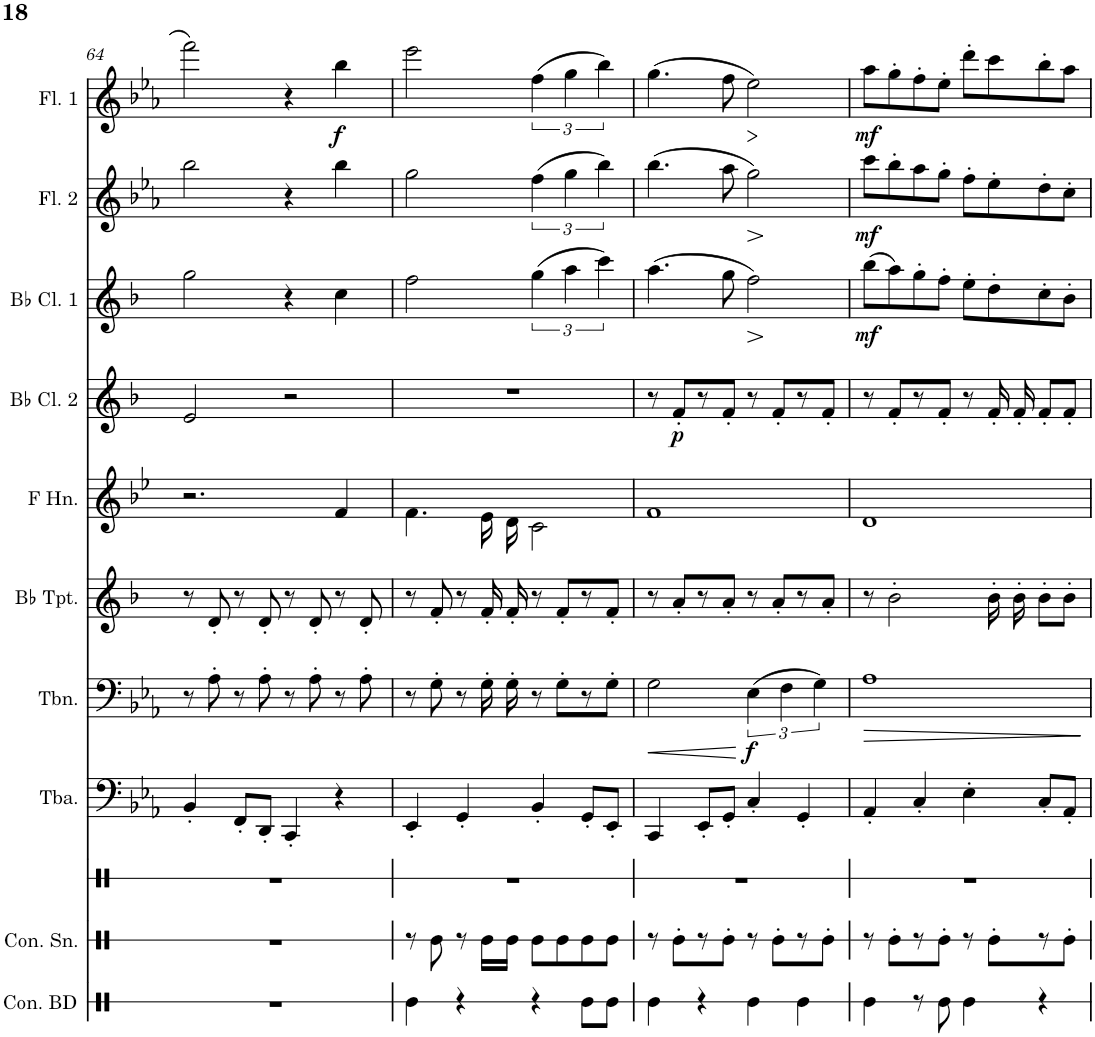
**kern	**kern	**kern	**kern	**kern	**dynam	**kern	**kern	**kern	**dynam	**kern	**dynam	**kern	**dynam	**kern	**dynam
*part11	*part10	*part9	*part8	*part7	*part7	*part6	*part5	*part4	*part4	*part3	*part3	*part2	*part2	*part1	*part1
*staff11	*staff10	*staff9	*staff8	*staff7	*staff7	*staff6	*staff5	*staff4	*staff4	*staff3	*staff3	*staff2	*staff2	*staff1	*staff1
*I"Concert Bass Drum	*I"Concert Snare Drum	*I"Crash Cymbal	*I"Tuba	*I"Trombone	*	*I"Bb Trumpet	*I"Horn in F	*I"Bb Clarinet 2	*	*I"Bb Clarinet 1	*	*I"Flute 2	*	*I"Flute 1	*
*I'Con. BD	*I'Con. Sn.	*I'Cym	*I'Tba.	*I'Tbn.	*	*I'Bb Tpt.	*	*I'Bb Cl. 2	*	*I'Bb Cl. 1	*	*I'Fl. 2	*	*I'Fl. 1	*
!!LO:PB:g=z
*clefX	*clefX	*clefX	*clefF4	*clefF4	*	*clefG2	*clefG2	*clefG2	*	*clefG2	*	*clefG2	*	*clefG2	*
*	*	*	*	*	*	*Trd1c2	*Trd4c7	*Trd1c2	*	*Trd1c2	*	*	*	*	*
*k[]	*k[]	*k[]	*k[b-e-a-]	*k[b-e-a-]	*	*k[b-]	*k[b-e-]	*k[b-]	*	*k[b-]	*	*k[b-e-a-]	*	*k[b-e-a-]	*
*M4/4	*M4/4	*M4/4	*M4/4	*M4/4	*	*M4/4	*M4/4	*M4/4	*	*M4/4	*	*M4/4	*	*M4/4	*
=64	=64	=64	=64	=64	=64	=64	=64	=64	=64	=64	=64	=64	=64	=64	=64
1r	1r	1r	4BB-'/	8r	.	8r	2.r	2e/	.	2gg\	.	2bb-\	.	2fff\	.
.	.	.	.	8A-'\	.	8d'/	.	.	.	.	.	.	.	.	.
.	.	.	8FF'/L	8r	.	8r	.	.	.	.	.	.	.	.	.
.	.	.	8DD'/J	8A-'\	.	8d'/	.	.	.	.	.	.	.	.	.
.	.	.	4CC'/	8r	.	8r	.	2r	.	4r	.	4r	.	4r	.
.	.	.	.	8A-'\	.	8d'/	.	.	.	.	.	.	.	.	.
!	!	!	!	!	!	!	!	!	!	!	!	!	!	!	!LO:DY:b
.	.	.	4r	8r	.	8r	4f/	.	.	4cc\	.	4bb-\	.	4bb-\	f
.	.	.	.	8A-'\	.	8d'/	.	.	.	.	.	.	.	.	.
=65	=65	=65	=65	=65	=65	=65	=65	=65	=65	=65	=65	=65	=65	=65	=65
4Re\	8r	1r	4EE-'/	8r	.	8r	4.f\	1r	.	2ff\	.	2gg\	.	2eee-\	.
.	8Re\	.	.	8G'\	.	8f'/	.	.	.	.	.	.	.	.	.
4r	8r	.	4GG'/	8r	.	8r	.	.	.	.	.	.	.	.	.
.	16Re\LL	.	.	16G'\	.	16f'/	16e-\LL	.	.	.	.	.	.	.	.
.	16Re\JJ	.	.	16G'\	.	16f'/	16d\JJ	.	.	.	.	.	.	.	.
4r	8Re\L	.	4BB-'/	8r	.	8r	2c\	.	.	(>6gg\	.	(6ff\	.	(6ff\	.
.	8Re\	.	.	8G'\L	.	8f'/L	.	.	.	.	.	.	.	.	.
.	.	.	.	.	.	.	.	.	.	6aa\	.	6gg\	.	6gg\	.
8Re\L	8Re\	.	8GG'/L	8r	.	8r	.	.	.	.	.	.	.	.	.
.	.	.	.	.	.	.	.	.	.	6ccc\)	.	6bb-\)	.	6bb-\)	.
8Re\J	8Re\J	.	8EE-'/J	8G'\J	.	8f'/J	.	.	.	.	.	.	.	.	.
=66	=66	=66	=66	=66	=66	=66	=66	=66	=66	=66	=66	=66	=66	=66	=66
!	!	!	!	!	!LO:HP:b	!	!	!	!	!	!	!	!	!	!
4Re\	8r	1r	4CC/	2G\	<	8r	1f	8r	.	(>4.aa\	.	(4.bb-\	.	(4.gg\	.
!	!	!	!	!	!	!	!	!	!LO:DY:b	!	!	!	!	!	!
.	8Re'\L	.	.	.	.	8a'/L	.	8f'/L	p	.	.	.	.	.	.
4r	8r	.	8EE-'/L	.	.	8r	.	8r	.	.	.	.	.	.	.
.	8Re'\J	.	8GG'/J	.	.	8a'/J	.	8f'/J	.	8gg\	.	8aa-\	.	8ff\	.
!	!	!	!	!	!LO:DY:b	!	!	!	!	!	!	!	!	!	!
4Re\	8r	.	4C'/	(>6E-\	f	8r	.	8r	.	2ff\)	.	2gg\)	.	2ee-\)	.
.	8Re'\L	.	.	.	.	8a'/L	.	8f'/L	.	.	.	.	.	.	.
.	.	.	.	6F\	.	.	.	.	.	.	.	.	.	.	.
4Re\	8r	.	4GG'/	.	.	8r	.	8r	.	.	.	.	.	.	.
.	.	.	.	6G\)	.	.	.	.	.	.	.	.	.	.	.
.	8Re'\J	.	.	.	.	8a'/J	.	8f'/J	.	.	.	.	.	.	.
=67	=67	=67	=67	=67	=67	=67	=67	=67	=67	=67	=67	=67	=67	=67	=67
!	!	!	!	!	!	!	!	!	!	!	!LO:DY:b	!	!LO:DY:b	!	!LO:DY:b
4Re\	8r	1r	4AA-'/	1A-	.	8r	1d	8r	.	(>8bb-\L	mf	8ccc\L	mf	8aa-\L	mf
.	8Re'\L	.	.	.	.	2b-'\	.	8f'/L	.	8aa\)	.	8bb-'\	.	8gg'\	.
8r	8r	.	4C'/	.	.	.	.	8r	.	8gg'\	.	8aa-\	.	8ff'\	.
8Re\	8Re'\J	.	.	.	.	.	.	8f'/J	.	8ff'\J	.	8gg'\J	.	8ee-'\J	.
4Re\	8r	.	4E-'\	.	.	.	.	8r	.	8ee'\L	.	8ff'\L	.	8ddd'\L	.
.	8Re'\L	.	.	.	.	16b-'\	.	16f'/	.	8dd'\	.	8ee-'\	.	8ccc\	.
.	.	.	.	.	.	16b-'\	.	16f'/	.	.	.	.	.	.	.
4r	8r	.	8C'/L	.	.	8b-'\L	.	8f'/L	.	8cc'\	.	8dd'\	.	8bb-'\	.
.	8Re'\J	.	8AA-'/J	.	.	8b-'\J	.	8f'/J	.	8b-'\J	.	8cc'\J	.	8aa-\J	.
.	.	.	.	.	[	.	.	.	.	.	.	.	.	.	.
=	=	=	=	=	=	=	=	=	=	=	=	=	=	=	=
*-	*-	*-	*-	*-	*-	*-	*-	*-	*-	*-	*-	*-	*-	*-	*-
